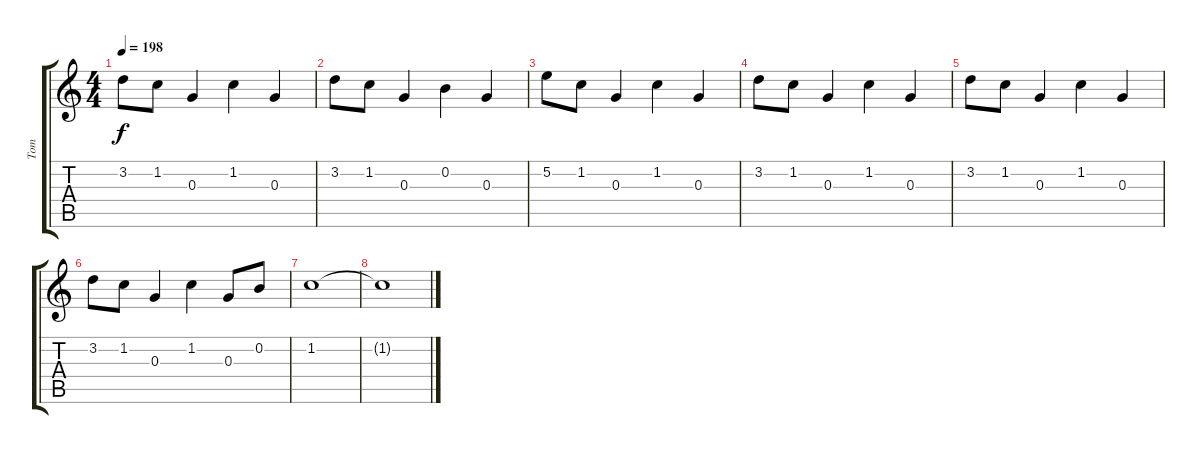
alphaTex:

\track ("Tom" "Tom") {instrument distortionguitar}
\staff {score tabs}
\tuning (E4 B3 G3 D3 A2 E2) {hide}
\ts (4 4)
\tempo 198
\clef g2
\ks c
3.2.8{dy f} 1.2.8 0.3.4 1.2.4 0.3.4 |
3.2.8 1.2.8 0.3.4 0.2.4 0.3.4 |
5.2.8 1.2.8 0.3.4 1.2.4 0.3.4 |
3.2.8 1.2.8 0.3.4 1.2.4 0.3.4 |
3.2.8 1.2.8 0.3.4 1.2.4 0.3.4 |
3.2.8 1.2.8 0.3.4 1.2.4 0.3.8 0.2.8 |
1.2.1 |
1.2{t}.1
